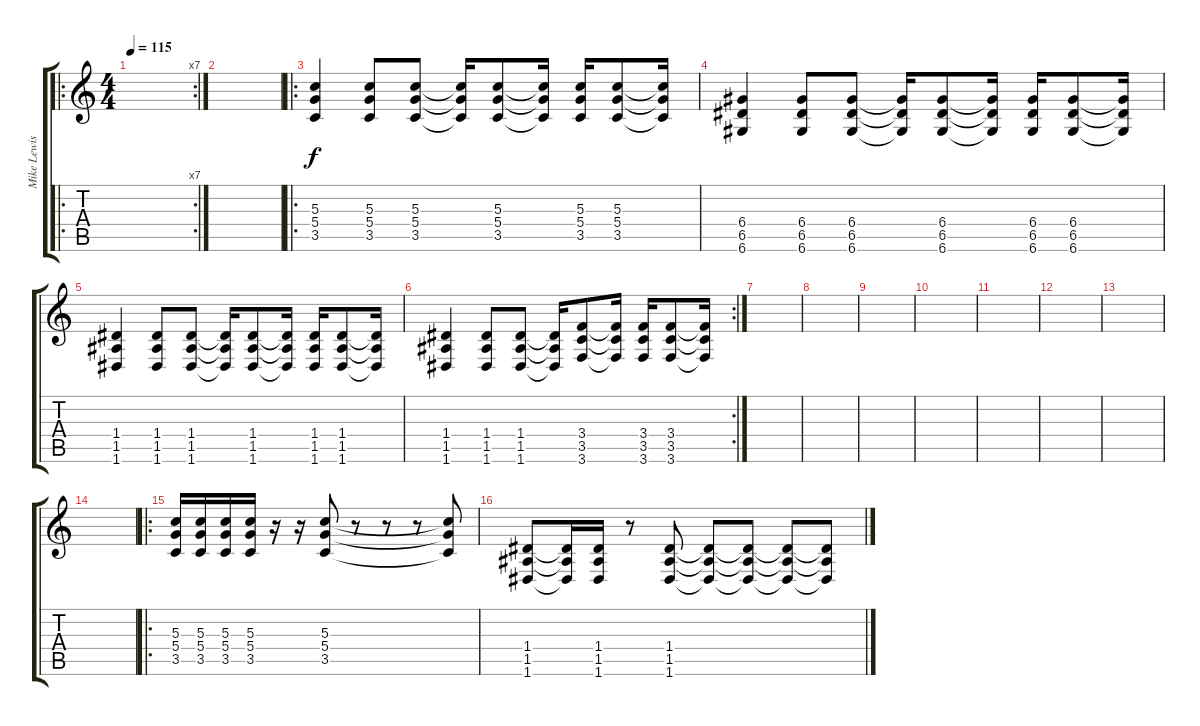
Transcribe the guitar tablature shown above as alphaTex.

\track ("Mike Lewis" "Mike Lewis") {instrument distortionguitar}
\staff {score tabs}
\tuning (E4 B3 G3 D3 A2 D2) {hide}
\ro
\rc 7
\ts (4 4)
\tempo 115
\clef g2
\ks c
|
|
\ro
(5.3 5.4 3.5).4 (5.3 5.4 3.5).8 (5.3 5.4 3.5).8 (5.3{t} 5.4{t} 3.5{t}).16 (5.3 5.4 3.5).8 (5.3{t} 5.4{t} 3.5{t}).16 (5.3 5.4 3.5).16 (5.3 5.4 3.5).8 (5.3{t} 5.4{t} 3.5{t}).16 |
(6.4 6.5 6.6).4 (6.4 6.5 6.6).8 (6.4 6.5 6.6).8 (6.4{t} 6.5{t} 6.6{t}).16 (6.4 6.5 6.6).8 (6.4{t} 6.5{t} 6.6{t}).16 (6.4 6.5 6.6).16 (6.4 6.5 6.6).8 (6.4{t} 6.5{t} 6.6{t}).16 |
(1.4 1.5 1.6).4 (1.4 1.5 1.6).8 (1.4 1.5 1.6).8 (1.4{t} 1.5{t} 1.6{t}).16 (1.4 1.5 1.6).8 (1.4{t} 1.5{t} 1.6{t}).16 (1.4 1.5 1.6).16 (1.4 1.5 1.6).8 (1.4{t} 1.5{t} 1.6{t}).16 |
\rc 2
(1.4 1.5 1.6).4 (1.4 1.5 1.6).8 (1.4 1.5 1.6).8 (1.4{t} 1.5{t} 1.6{t}).16 (3.4 3.5 3.6).8 (3.4{t} 3.5{t} 3.6{t}).16 (3.4 3.5 3.6).16 (3.4 3.5 3.6).8 (3.4{t} 3.5{t} 3.6{t}).16 |
|
|
|
|
|
|
|
|
\ro
(5.3 5.4 3.5).16{instrument electricguitarjazz} (5.3 5.4 3.5).16 (5.3 5.4 3.5).16 (5.3 5.4 3.5).16 r.16 r.16 (5.3 5.4 3.5).8 r.8 r.8 r.8 (5.3{t} 5.4{t} 3.5{t}).8 |
(1.4 1.5 1.6).8 (1.4{t} 1.5{t} 1.6{t}).16 (1.4 1.5 1.6).16 r.8 (1.4 1.5 1.6).8 (1.4{t} 1.5{t} 1.6{t}).8 (1.4{t} 1.5{t} 1.6{t}).8 (1.4{t} 1.5{t} 1.6{t}).8 (1.4{t} 1.5{t} 1.6{t}).8
